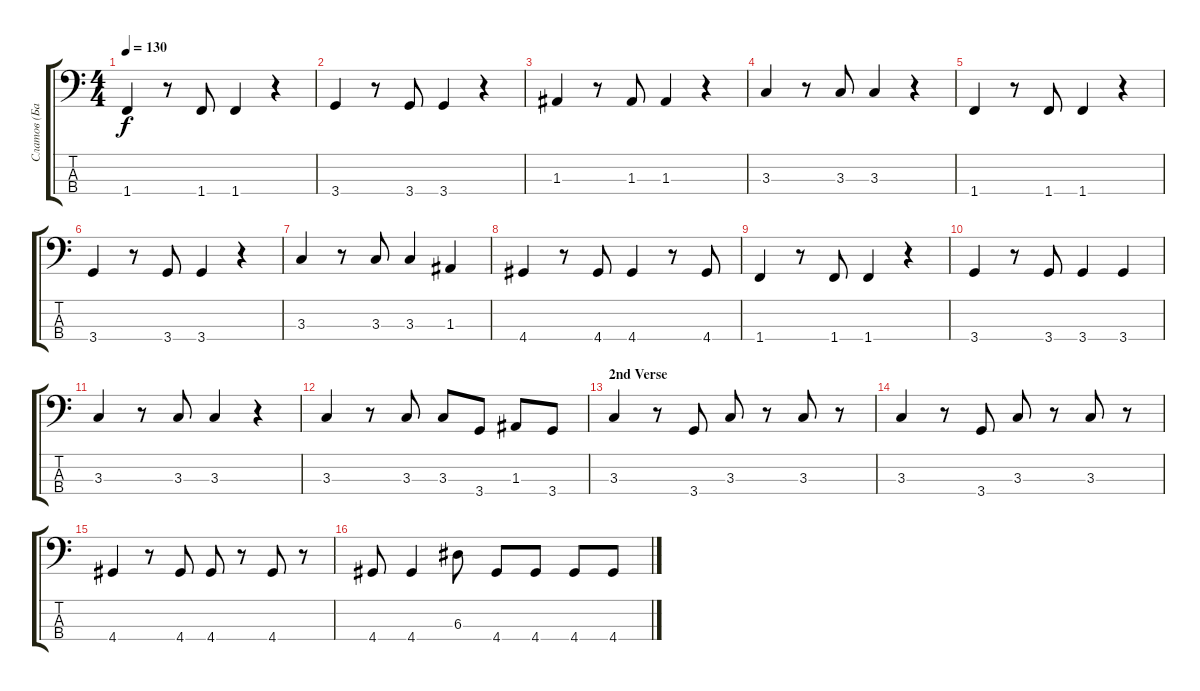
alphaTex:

\track ("Слатов (Бас)" "Слатов (Ба") {instrument electricbassfinger}
\staff {score tabs}
\tuning (G2 D2 A1 E1) {hide}
\ts (4 4)
\tempo 130
\clef f4
\ks c
1.4.4{dy f} r.8 1.4.8 1.4.4 r.4 |
3.4.4 r.8 3.4.8 3.4.4 r.4 |
1.3.4 r.8 1.3.8 1.3.4 r.4 |
3.3.4 r.8 3.3.8 3.3.4 r.4 |
1.4.4 r.8 1.4.8 1.4.4 r.4 |
3.4.4 r.8 3.4.8 3.4.4 r.4 |
3.3.4 r.8 3.3.8 3.3.4 1.3.4 |
4.4.4 r.8 4.4.8 4.4.4 r.8 4.4.8 |
1.4.4 r.8 1.4.8 1.4.4 r.4 |
3.4.4 r.8 3.4.8 3.4.4 3.4.4 |
3.3.4 r.8 3.3.8 3.3.4 r.4 |
3.3.4 r.8 3.3.8 3.3.8 3.4.8 1.3.8 3.4.8 |
\section ("" "2nd Verse")
3.3.4 r.8 3.4.8 3.3.8 r.8 3.3.8 r.8 |
3.3.4 r.8 3.4.8 3.3.8 r.8 3.3.8 r.8 |
4.4.4 r.8 4.4.8 4.4.8 r.8 4.4.8 r.8 |
4.4.8 4.4.4 6.3.8 4.4.8 4.4.8 4.4.8 4.4.8
